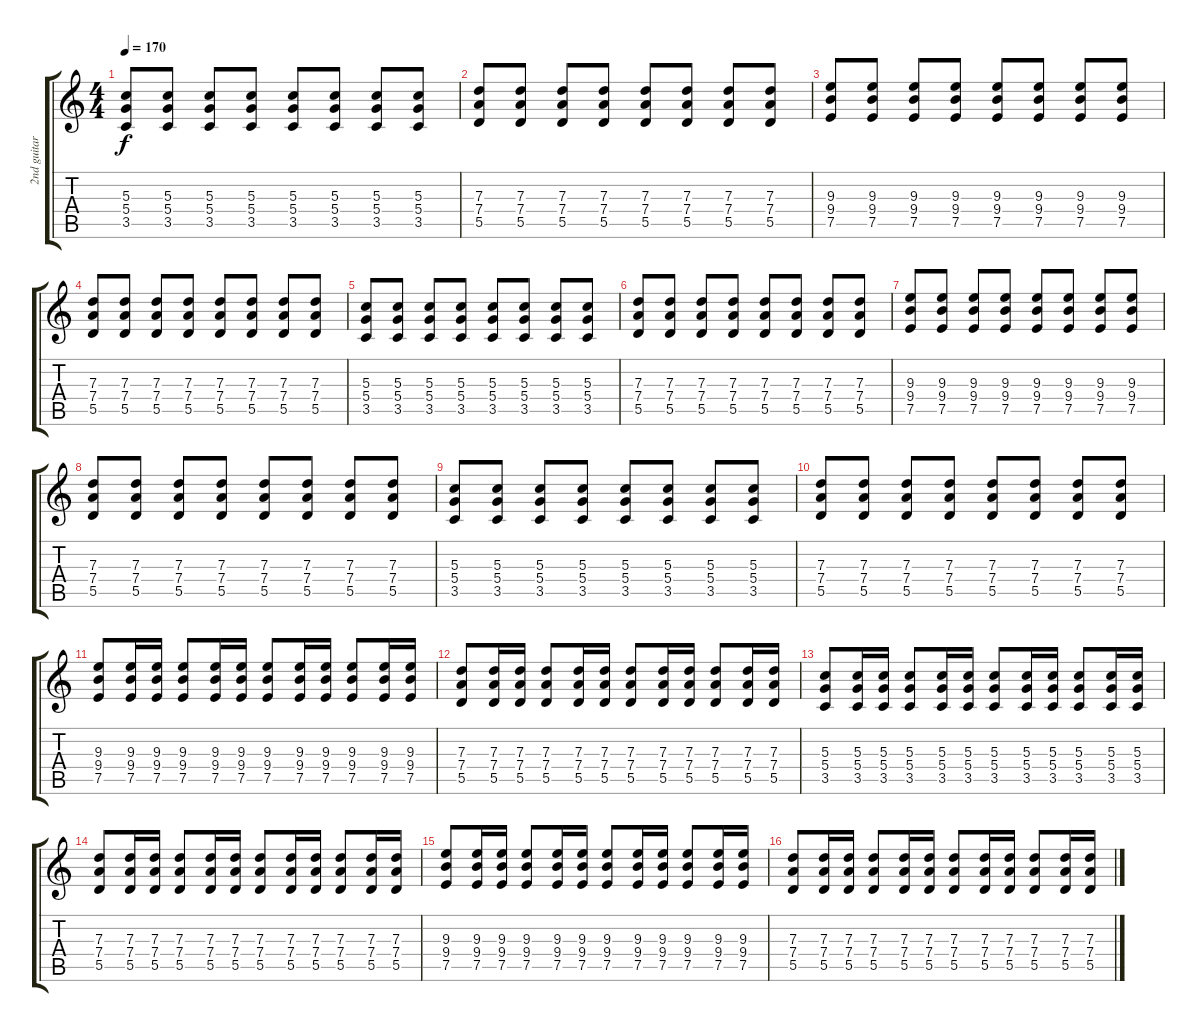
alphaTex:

\track ("2nd guitar" "2nd guitar") {instrument distortionguitar}
\staff {score tabs}
\tuning (E4 B3 G3 D3 A2 E2) {hide}
\ts (4 4)
\tempo 170
\clef g2
\ks c
(5.3 5.4 3.5).8{dy f} (5.3 5.4 3.5).8 (5.3 5.4 3.5).8 (5.3 5.4 3.5).8 (5.3 5.4 3.5).8 (5.3 5.4 3.5).8 (5.3 5.4 3.5).8 (5.3 5.4 3.5).8 |
(7.3 7.4 5.5).8 (7.3 7.4 5.5).8 (7.3 7.4 5.5).8 (7.3 7.4 5.5).8 (7.3 7.4 5.5).8 (7.3 7.4 5.5).8 (7.3 7.4 5.5).8 (7.3 7.4 5.5).8 |
(9.3 9.4 7.5).8 (9.3 9.4 7.5).8 (9.3 9.4 7.5).8 (9.3 9.4 7.5).8 (9.3 9.4 7.5).8 (9.3 9.4 7.5).8 (9.3 9.4 7.5).8 (9.3 9.4 7.5).8 |
(7.3 7.4 5.5).8 (7.3 7.4 5.5).8 (7.3 7.4 5.5).8 (7.3 7.4 5.5).8 (7.3 7.4 5.5).8 (7.3 7.4 5.5).8 (7.3 7.4 5.5).8 (7.3 7.4 5.5).8 |
(5.3 5.4 3.5).8 (5.3 5.4 3.5).8 (5.3 5.4 3.5).8 (5.3 5.4 3.5).8 (5.3 5.4 3.5).8 (5.3 5.4 3.5).8 (5.3 5.4 3.5).8 (5.3 5.4 3.5).8 |
(7.3 7.4 5.5).8 (7.3 7.4 5.5).8 (7.3 7.4 5.5).8 (7.3 7.4 5.5).8 (7.3 7.4 5.5).8 (7.3 7.4 5.5).8 (7.3 7.4 5.5).8 (7.3 7.4 5.5).8 |
(9.3 9.4 7.5).8 (9.3 9.4 7.5).8 (9.3 9.4 7.5).8 (9.3 9.4 7.5).8 (9.3 9.4 7.5).8 (9.3 9.4 7.5).8 (9.3 9.4 7.5).8 (9.3 9.4 7.5).8 |
(7.3 7.4 5.5).8 (7.3 7.4 5.5).8 (7.3 7.4 5.5).8 (7.3 7.4 5.5).8 (7.3 7.4 5.5).8 (7.3 7.4 5.5).8 (7.3 7.4 5.5).8 (7.3 7.4 5.5).8 |
(5.3 5.4 3.5).8 (5.3 5.4 3.5).8 (5.3 5.4 3.5).8 (5.3 5.4 3.5).8 (5.3 5.4 3.5).8 (5.3 5.4 3.5).8 (5.3 5.4 3.5).8 (5.3 5.4 3.5).8 |
(7.3 7.4 5.5).8 (7.3 7.4 5.5).8 (7.3 7.4 5.5).8 (7.3 7.4 5.5).8 (7.3 7.4 5.5).8 (7.3 7.4 5.5).8 (7.3 7.4 5.5).8 (7.3 7.4 5.5).8 |
(9.3 9.4 7.5).8 (9.3 9.4 7.5).16 (9.3 9.4 7.5).16 (9.3 9.4 7.5).8 (9.3 9.4 7.5).16 (9.3 9.4 7.5).16 (9.3 9.4 7.5).8 (9.3 9.4 7.5).16 (9.3 9.4 7.5).16 (9.3 9.4 7.5).8 (9.3 9.4 7.5).16 (9.3 9.4 7.5).16 |
(7.3 7.4 5.5).8 (7.3 7.4 5.5).16 (7.3 7.4 5.5).16 (7.3 7.4 5.5).8 (7.3 7.4 5.5).16 (7.3 7.4 5.5).16 (7.3 7.4 5.5).8 (7.3 7.4 5.5).16 (7.3 7.4 5.5).16 (7.3 7.4 5.5).8 (7.3 7.4 5.5).16 (7.3 7.4 5.5).16 |
(5.3 5.4 3.5).8 (5.3 5.4 3.5).16 (5.3 5.4 3.5).16 (5.3 5.4 3.5).8 (5.3 5.4 3.5).16 (5.3 5.4 3.5).16 (5.3 5.4 3.5).8 (5.3 5.4 3.5).16 (5.3 5.4 3.5).16 (5.3 5.4 3.5).8 (5.3 5.4 3.5).16 (5.3 5.4 3.5).16 |
(7.3 7.4 5.5).8 (7.3 7.4 5.5).16 (7.3 7.4 5.5).16 (7.3 7.4 5.5).8 (7.3 7.4 5.5).16 (7.3 7.4 5.5).16 (7.3 7.4 5.5).8 (7.3 7.4 5.5).16 (7.3 7.4 5.5).16 (7.3 7.4 5.5).8 (7.3 7.4 5.5).16 (7.3 7.4 5.5).16 |
(9.3 9.4 7.5).8 (9.3 9.4 7.5).16 (9.3 9.4 7.5).16 (9.3 9.4 7.5).8 (9.3 9.4 7.5).16 (9.3 9.4 7.5).16 (9.3 9.4 7.5).8 (9.3 9.4 7.5).16 (9.3 9.4 7.5).16 (9.3 9.4 7.5).8 (9.3 9.4 7.5).16 (9.3 9.4 7.5).16 |
(7.3 7.4 5.5).8 (7.3 7.4 5.5).16 (7.3 7.4 5.5).16 (7.3 7.4 5.5).8 (7.3 7.4 5.5).16 (7.3 7.4 5.5).16 (7.3 7.4 5.5).8 (7.3 7.4 5.5).16 (7.3 7.4 5.5).16 (7.3 7.4 5.5).8 (7.3 7.4 5.5).16 (7.3 7.4 5.5).16
